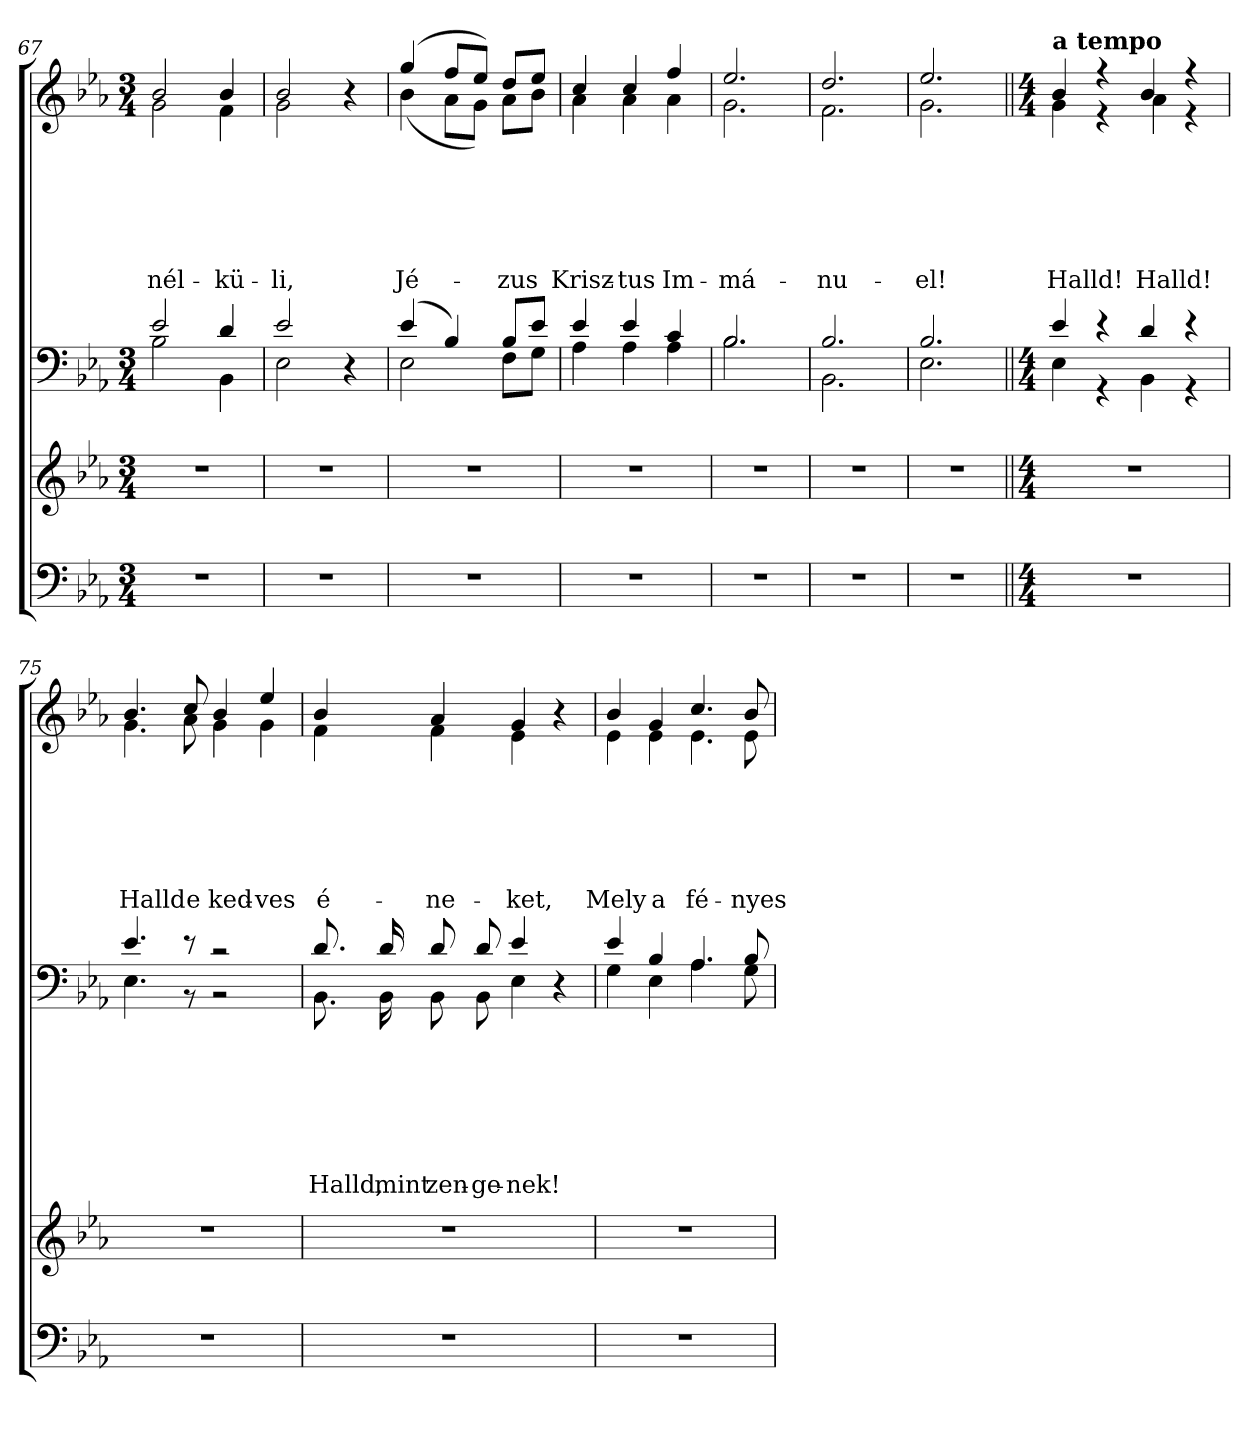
**kern	**kern	**kern	**text	**text	**text	**text	**text	**text	**text	**kern	**text	**text	**text	**text	**text	**text
*part4	*part3	*part2	*part2	*part2	*part2	*part2	*part2	*part2	*part2	*part1	*part1	*part1	*part1	*part1	*part1	*part1
*staff4	*staff3	*staff2	*staff2	*staff2	*staff2	*staff2	*staff2	*staff2	*staff2	*staff1	*staff1	*staff1	*staff1	*staff1	*staff1	*staff1
*clefF4	*clefG2	*clefF4	*	*	*	*	*	*	*	*clefG2	*	*	*	*	*	*
*k[b-e-a-]	*k[b-e-a-]	*k[b-e-a-]	*	*	*	*	*	*	*	*k[b-e-a-]	*	*	*	*	*	*
*E-:	*E-:	*E-:	*	*	*	*	*	*	*	*E-:	*	*	*	*	*	*
*M3/4	*M3/4	*M3/4	*	*	*	*	*	*	*	*M3/4	*	*	*	*	*	*
=67	=67	=67	=67	=67	=67	=67	=67	=67	=67	=67	=67	=67	=67	=67	=67	=67
*	*	*^	*	*	*	*	*	*	*	*	*	*	*	*	*	*
!	!	!	!	!	!	!	!	!	!	!	!	!	!	!	!	!	!LO:LY:b
*	*	*	*	*	*	*	*	*	*	*	*^	*	*	*	*	*	*
2.r	2.r	2e-/	2B-\	.	.	.	.	.	.	.	2b-/	2g\	.	.	.	.	.	-nél-
!	!	!	!	!	!	!	!	!	!	!	!	!	!	!	!	!	!	!LO:LY:b
.	.	4d/	4BB-\	.	.	.	.	.	.	.	4b-/	4f\	.	.	.	.	.	-kü-
=68	=68	=68	=68	=68	=68	=68	=68	=68	=68	=68	=68	=68	=68	=68	=68	=68	=68	=68
!	!	!	!	!	!	!	!	!	!	!	!	!	!	!	!	!	!	!LO:LY:b
2.r	2.r	2e-/	2E-\	.	.	.	.	.	.	.	2b-/	2g\	.	.	.	.	.	-li,
.	.	4r	4ryy	.	.	.	.	.	.	.	4r	4ryy	.	.	.	.	.	.
=69	=69	=69	=69	=69	=69	=69	=69	=69	=69	=69	=69	=69	=69	=69	=69	=69	=69	=69
!	!	!	!	!	!	!	!	!	!	!	!	!	!	!	!	!	!	!LO:LY:b
2.r	2.r	(4e-/	2E-\	.	.	.	.	.	.	.	(>4gg/	(<4b-\	.	.	.	.	.	Jé-
.	.	4B-/)	.	.	.	.	.	.	.	.	8ff/L	8a-\L	.	.	.	.	.	.
.	.	.	.	.	.	.	.	.	.	.	8ee-/J)	8g\J)	.	.	.	.	.	.
!	!	!	!	!	!	!	!	!	!	!	!	!	!	!	!	!	!	!LO:LY:b
.	.	8B-/L	8F\L	.	.	.	.	.	.	.	8dd/L	8a-\L	.	.	.	.	.	-zus
.	.	8e-/J	8G\J	.	.	.	.	.	.	.	8ee-/J	8b-\J	.	.	.	.	.	.
=70	=70	=70	=70	=70	=70	=70	=70	=70	=70	=70	=70	=70	=70	=70	=70	=70	=70	=70
!	!	!	!	!	!	!	!	!	!	!	!	!	!	!	!	!	!	!LO:LY:b
2.r	2.r	4e-/	4A-\	.	.	.	.	.	.	.	4cc/	4a-\	.	.	.	.	.	Krisz-
!	!	!	!	!	!	!	!	!	!	!	!	!	!	!	!	!	!	!LO:LY:b
.	.	4e-/	4A-\	.	.	.	.	.	.	.	4cc/	4a-\	.	.	.	.	.	-tus
!	!	!	!	!	!	!	!	!	!	!	!	!	!	!	!	!	!	!LO:LY:b
.	.	4c/	4A-\	.	.	.	.	.	.	.	4ff/	4a-\	.	.	.	.	.	Im-
=71	=71	=71	=71	=71	=71	=71	=71	=71	=71	=71	=71	=71	=71	=71	=71	=71	=71	=71
!	!	!	!	!	!	!	!	!	!	!	!	!	!	!	!	!	!	!LO:LY:b
2.r	2.r	2.B-/	2.B-\	.	.	.	.	.	.	.	2.ee-/	2.g\	.	.	.	.	.	-má-
=72	=72	=72	=72	=72	=72	=72	=72	=72	=72	=72	=72	=72	=72	=72	=72	=72	=72	=72
!	!	!	!	!	!	!	!	!	!	!	!	!	!	!	!	!	!	!LO:LY:b
2.r	2.r	2.B-/	2.BB-\	.	.	.	.	.	.	.	2.dd/	2.f\	.	.	.	.	.	-nu-
=73	=73	=73	=73	=73	=73	=73	=73	=73	=73	=73	=73	=73	=73	=73	=73	=73	=73	=73
!	!	!	!	!	!	!	!	!	!	!	!	!	!	!	!	!	!	!LO:LY:b
2.r	2.r	2.B-/	2.E-\	.	.	.	.	.	.	.	2.ee-/	2.g\	.	.	.	.	.	-el!
!!LO:PB:g=z	!!
=74||	=74||	=74||	=74||	=74||	=74||	=74||	=74||	=74||	=74||	=74||	=74||	=74||	=74||	=74||	=74||	=74||	=74||	=74||
*M4/4	*M4/4	*M4/4	*	*	*	*	*	*	*	*	*M4/4	*	*	*	*	*	*	*
!	!	!	!	!	!	!	!	!	!	!	!LO:TX:a:B:t=a tempo	!	!	!	!	!	!	!
!	!	!	!	!	!	!	!	!	!	!	!	!	!	!	!	!	!	!LO:LY:b
1r	1r	4e-/	4E-\	.	.	.	.	.	.	.	4b-/	4g\	.	.	.	.	.	Halld!
.	.	4r	4r	.	.	.	.	.	.	.	4r	4r	.	.	.	.	.	.
!	!	!	!	!	!	!	!	!	!	!	!	!	!	!	!	!	!	!LO:LY:b
.	.	4d/	4BB-\	.	.	.	.	.	.	.	4b-/	4a-\	.	.	.	.	.	Halld!
.	.	4r	4r	.	.	.	.	.	.	.	4r	4r	.	.	.	.	.	.
=75	=75	=75	=75	=75	=75	=75	=75	=75	=75	=75	=75	=75	=75	=75	=75	=75	=75	=75
!	!	!	!	!	!	!	!	!	!	!	!	!	!	!	!	!	!	!LO:LY:b
1r	1r	4.e-/	4.E-\	.	.	.	.	.	.	.	4.b-/	4.g\	.	.	.	.	.	Halld
!	!	!	!	!	!	!	!	!	!	!	!	!	!	!	!	!	!	!LO:LY:b
.	.	8r	8r	.	.	.	.	.	.	.	8cc/	8a-\	.	.	.	.	.	e
!	!	!	!	!	!	!	!	!	!	!	!	!	!	!	!	!	!	!LO:LY:b
.	.	2r	2r	.	.	.	.	.	.	.	4b-/	4g\	.	.	.	.	.	ked-
!	!	!	!	!	!	!	!	!	!	!	!	!	!	!	!	!	!	!LO:LY:b
.	.	.	.	.	.	.	.	.	.	.	4ee-/	4g\	.	.	.	.	.	-ves
=76	=76	=76	=76	=76	=76	=76	=76	=76	=76	=76	=76	=76	=76	=76	=76	=76	=76	=76
!	!	!	!	!	!	!	!	!	!	!LO:LY:b	!	!	!	!	!	!	!	!
!	!	!	!	!	!	!	!	!	!	!	!	!	!	!	!	!	!	!LO:LY:b
1r	1r	8.d/	8.BB-\	.	.	.	.	.	.	Halld,	4b-/	4f\	.	.	.	.	.	é-
!	!	!	!	!	!	!	!	!	!	!LO:LY:b	!	!	!	!	!	!	!	!
.	.	16d/	16BB-\	.	.	.	.	.	.	mint	.	.	.	.	.	.	.	.
!	!	!	!	!	!	!	!	!	!	!LO:LY:b	!	!	!	!	!	!	!	!
!	!	!	!	!	!	!	!	!	!	!	!	!	!	!	!	!	!	!LO:LY:b
.	.	8d/	8BB-\	.	.	.	.	.	.	zen-	4a-/	4f\	.	.	.	.	.	-ne-
!	!	!	!	!	!	!	!	!	!	!LO:LY:b	!	!	!	!	!	!	!	!
.	.	8d/	8BB-\	.	.	.	.	.	.	-ge-	.	.	.	.	.	.	.	.
!	!	!	!	!	!	!	!	!	!	!LO:LY:b	!	!	!	!	!	!	!	!
!	!	!	!	!	!	!	!	!	!	!	!	!	!	!	!	!	!	!LO:LY:b
.	.	4e-/	4E-\	.	.	.	.	.	.	-nek!	4g/	4e-\	.	.	.	.	.	-ket,
.	.	4ryy	4r	.	.	.	.	.	.	.	4r	4ryy	.	.	.	.	.	.
=77	=77	=77	=77	=77	=77	=77	=77	=77	=77	=77	=77	=77	=77	=77	=77	=77	=77	=77
!	!	!	!	!	!	!	!	!	!	!	!	!	!	!	!	!	!	!LO:LY:b
1r	1r	4e-/	4G\	.	.	.	.	.	.	.	4b-/	4e-\	.	.	.	.	.	Mely
!	!	!	!	!	!	!	!	!	!	!	!	!	!	!	!	!	!	!LO:LY:b
.	.	4B-/	4E-\	.	.	.	.	.	.	.	4g/	4e-\	.	.	.	.	.	a
!	!	!	!	!	!	!	!	!	!	!	!	!	!	!	!	!	!	!LO:LY:b
.	.	4.A-/	4.A-\	.	.	.	.	.	.	.	4.cc/	4.e-\	.	.	.	.	.	fé-
!	!	!	!	!	!	!	!	!	!	!	!	!	!	!	!	!	!	!LO:LY:b
.	.	8B-/	8G\	.	.	.	.	.	.	.	8b-/	8e-\	.	.	.	.	.	-nyes
*	*	*v	*v	*	*	*	*	*	*	*	*	*	*	*	*	*	*	*
*	*	*	*	*	*	*	*	*	*	*v	*v	*	*	*	*	*	*
=	=	=	=	=	=	=	=	=	=	=	=	=	=	=	=	=
*-	*-	*-	*-	*-	*-	*-	*-	*-	*-	*-	*-	*-	*-	*-	*-	*-
